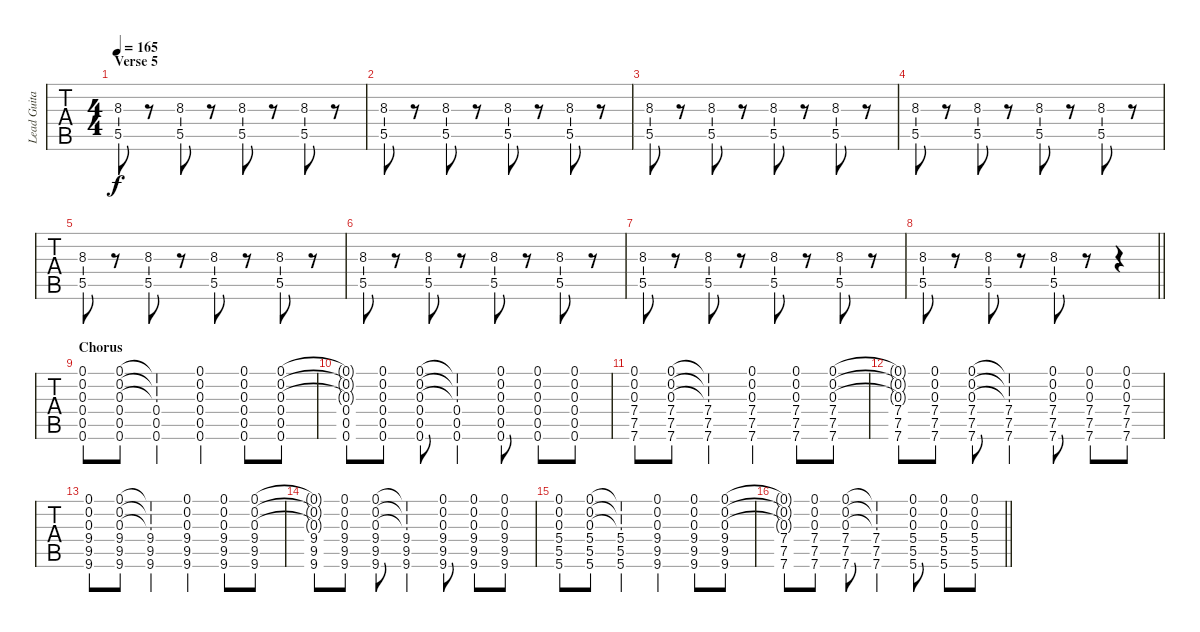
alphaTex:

\track ("Lead Guitar" "Lead Guita") {instrument overdrivenguitar}
\staff {tabs}
\tuning (D4 A3 Gb3 D3 A2 D2) {hide}
\ts (4 4)
\section ("" "Verse 5")
\tempo 165
\clef g2
\ks eminor
(8.3 5.5).8{dy f} r.8 (8.3 5.5).8 r.8 (8.3 5.5).8 r.8 (8.3 5.5).8 r.8 |
(8.3 5.5).8 r.8 (8.3 5.5).8 r.8 (8.3 5.5).8 r.8 (8.3 5.5).8 r.8 |
(8.3 5.5).8 r.8 (8.3 5.5).8 r.8 (8.3 5.5).8 r.8 (8.3 5.5).8 r.8 |
(8.3 5.5).8 r.8 (8.3 5.5).8 r.8 (8.3 5.5).8 r.8 (8.3 5.5).8 r.8 |
(8.3 5.5).8 r.8 (8.3 5.5).8 r.8 (8.3 5.5).8 r.8 (8.3 5.5).8 r.8 |
(8.3 5.5).8 r.8 (8.3 5.5).8 r.8 (8.3 5.5).8 r.8 (8.3 5.5).8 r.8 |
(8.3 5.5).8 r.8 (8.3 5.5).8 r.8 (8.3 5.5).8 r.8 (8.3 5.5).8 r.8 |
\barLineRight lightlight
(8.3 5.5).8 r.8 (8.3 5.5).8 r.8 (8.3 5.5).8 r.8 r.4 |
\section ("" "Chorus")
(0.1 0.2 0.3 0.4 0.5 0.6).8 (0.1 0.2 0.3 0.4 0.5 0.6).8 (0.1{t} 0.2{t} 0.3{t} 0.4 0.5 0.6).4 (0.1 0.2 0.3 0.4 0.5 0.6).4 (0.1 0.2 0.3 0.4 0.5 0.6).8 (0.1 0.2 0.3 0.4 0.5 0.6).8 |
(0.1{t} 0.2{t} 0.3{t} 0.4 0.5 0.6).8 (0.1 0.2 0.3 0.4 0.5 0.6).8 (0.1 0.2 0.3 0.4 0.5 0.6).8 (0.1{t} 0.2{t} 0.3{t} 0.4 0.5 0.6).4 (0.1 0.2 0.3 0.4 0.5 0.6).8 (0.1 0.2 0.3 0.4 0.5 0.6).8 (0.1 0.2 0.3 0.4 0.5 0.6).8 |
(0.1 0.2 0.3 7.4 7.5 7.6).8 (0.1 0.2 0.3 7.4 7.5 7.6).8 (0.1{t} 0.2{t} 0.3{t} 7.4 7.5 7.6).4 (0.1 0.2 0.3 7.4 7.5 7.6).4 (0.1 0.2 0.3 7.4 7.5 7.6).8 (0.1 0.2 0.3 7.4 7.5 7.6).8 |
(0.1{t} 0.2{t} 0.3{t} 7.4 7.5 7.6).8 (0.1 0.2 0.3 7.4 7.5 7.6).8 (0.1 0.2 0.3 7.4 7.5 7.6).8 (0.1{t} 0.2{t} 0.3{t} 7.4 7.5 7.6).4 (0.1 0.2 0.3 7.4 7.5 7.6).8 (0.1 0.2 0.3 7.4 7.5 7.6).8 (0.1 0.2 0.3 7.4 7.5 7.6).8 |
(0.1 0.2 0.3 9.4 9.5 9.6).8 (0.1 0.2 0.3 9.4 9.5 9.6).8 (0.1{t} 0.2{t} 0.3{t} 9.4 9.5 9.6).4 (0.1 0.2 0.3 9.4 9.5 9.6).4 (0.1 0.2 0.3 9.4 9.5 9.6).8 (0.1 0.2 0.3 9.4 9.5 9.6).8 |
(0.1{t} 0.2{t} 0.3{t} 9.4 9.5 9.6).8 (0.1 0.2 0.3 9.4 9.5 9.6).8 (0.1 0.2 0.3 9.4 9.5 9.6).8 (0.1{t} 0.2{t} 0.3{t} 9.4 9.5 9.6).4 (0.1 0.2 0.3 9.4 9.5 9.6).8 (0.1 0.2 0.3 9.4 9.5 9.6).8 (0.1 0.2 0.3 9.4 9.5 9.6).8 |
(0.1 0.2 0.3 5.4 5.5 5.6).8 (0.1 0.2 0.3 5.4 5.5 5.6).8 (0.1{t} 0.2{t} 0.3{t} 5.4 5.5 5.6).4 (0.1 0.2 0.3 9.4 9.5 9.6).4 (0.1 0.2 0.3 9.4 9.5 9.6).8 (0.1 0.2 0.3 9.4 9.5 9.6).8 |
\barLineRight lightlight
(0.1{t} 0.2{t} 0.3{t} 7.4 7.5 7.6).8 (0.1 0.2 0.3 7.4 7.5 7.6).8 (0.1 0.2 0.3 7.4 7.5 7.6).8 (0.1{t} 0.2{t} 0.3{t} 7.4 7.5 7.6).4 (0.1 0.2 0.3 5.4 5.5 5.6).8 (0.1 0.2 0.3 5.4 5.5 5.6).8 (0.1 0.2 0.3 5.4 5.5 5.6).8
